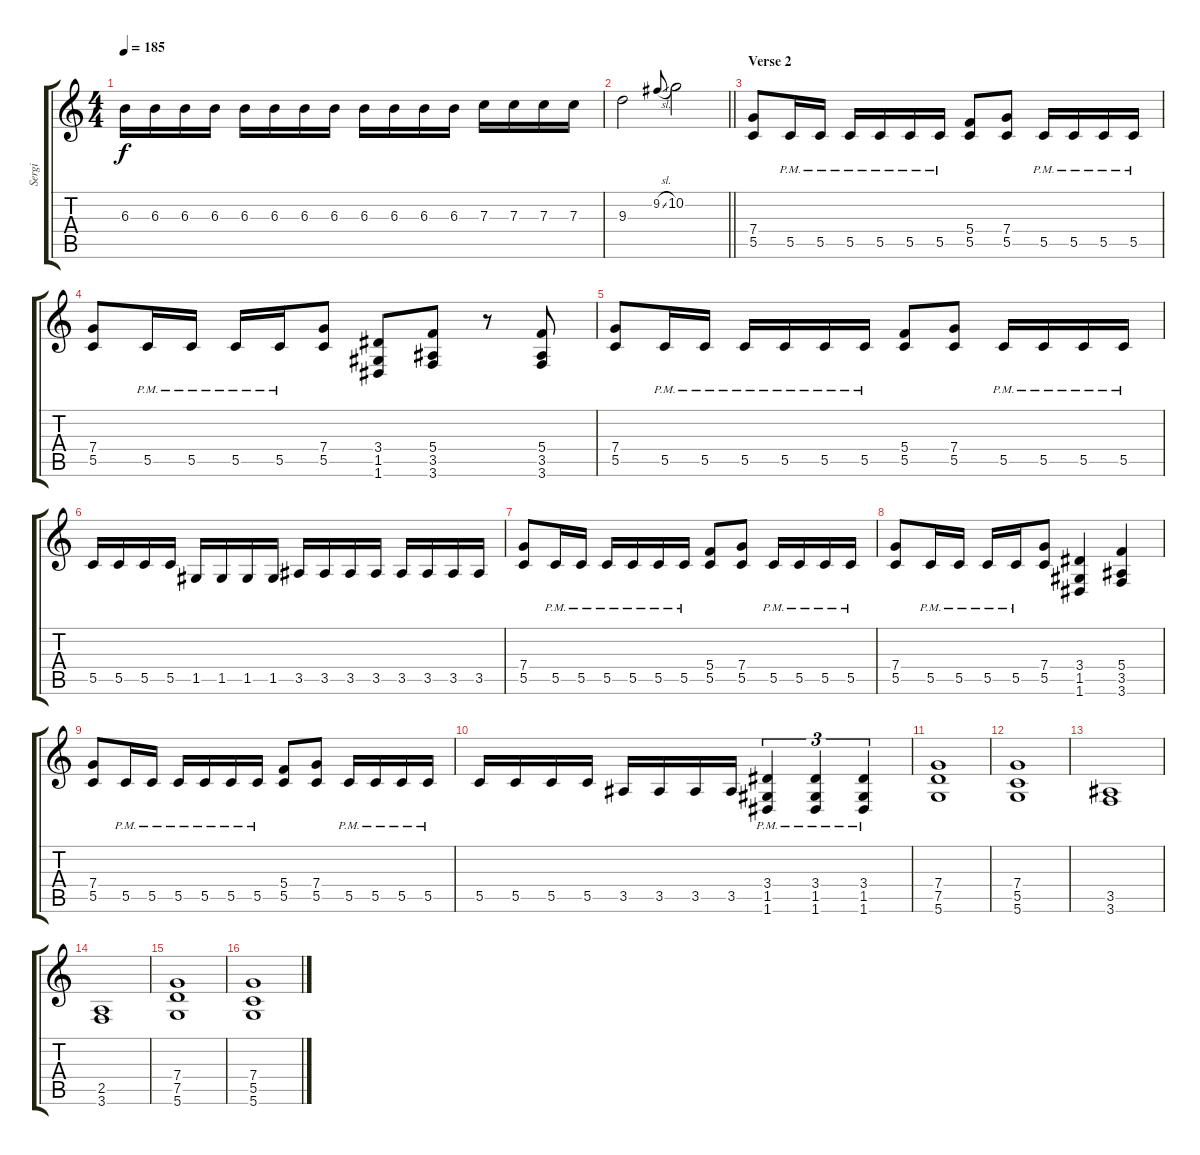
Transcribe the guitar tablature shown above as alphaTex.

\track ("Sergi" "Sergi") {instrument distortionguitar}
\staff {score tabs}
\tuning (D4 A3 F3 C3 G2 D2) {hide}
\ts (4 4)
\tempo 185
\clef g2
\ks c
6.3.16{dy f} 6.3.16 6.3.16 6.3.16 6.3.16 6.3.16 6.3.16 6.3.16 6.3.16 6.3.16 6.3.16 6.3.16 7.3.16 7.3.16 7.3.16 7.3.16 |
\barLineRight lightlight
9.3.2 9.2{sl}.8{gr onbeat} 10.2.2 |
\section ("" "Verse 2")
(7.4 5.5).8 5.5{pm}.16 5.5{pm}.16 5.5{pm}.16 5.5{pm}.16 5.5{pm}.16 5.5{pm}.16 (5.4 5.5).8 (7.4 5.5).8 5.5{pm}.16 5.5{pm}.16 5.5{pm}.16 5.5{pm}.16 |
(7.4 5.5).8 5.5{pm}.16 5.5{pm}.16 5.5{pm}.16 5.5{pm}.16 (7.4 5.5).8 (3.4 1.5 1.6).8 (5.4 3.5 3.6).8 r.8 (5.4 3.5 3.6).8 |
(7.4 5.5).8 5.5{pm}.16 5.5{pm}.16 5.5{pm}.16 5.5{pm}.16 5.5{pm}.16 5.5{pm}.16 (5.4 5.5).8 (7.4 5.5).8 5.5{pm}.16 5.5{pm}.16 5.5{pm}.16 5.5{pm}.16 |
5.5.16 5.5.16 5.5.16 5.5.16 1.5.16 1.5.16 1.5.16 1.5.16 3.5.16 3.5.16 3.5.16 3.5.16 3.5.16 3.5.16 3.5.16 3.5.16 |
(7.4 5.5).8 5.5{pm}.16 5.5{pm}.16 5.5{pm}.16 5.5{pm}.16 5.5{pm}.16 5.5{pm}.16 (5.4 5.5).8 (7.4 5.5).8 5.5{pm}.16 5.5{pm}.16 5.5{pm}.16 5.5{pm}.16 |
(7.4 5.5).8 5.5{pm}.16 5.5{pm}.16 5.5{pm}.16 5.5{pm}.16 (7.4 5.5).8 (3.4 1.5 1.6).4 (5.4 3.5 3.6).4 |
(7.4 5.5).8 5.5{pm}.16 5.5{pm}.16 5.5{pm}.16 5.5{pm}.16 5.5{pm}.16 5.5{pm}.16 (5.4 5.5).8 (7.4 5.5).8 5.5{pm}.16 5.5{pm}.16 5.5{pm}.16 5.5{pm}.16 |
5.5.16 5.5.16 5.5.16 5.5.16 3.5.16 3.5.16 3.5.16 3.5.16 (3.4{pm} 1.5{pm} 1.6{pm}).4{tu (3 2)} (3.4{pm} 1.5{pm} 1.6{pm}).4{tu (3 2)} (3.4{pm} 1.5{pm} 1.6{pm}).4{tu (3 2)} |
(7.4 7.5 5.6).1 |
(7.4 5.5 5.6).1 |
(3.5 3.6).1 |
(2.5 3.6).1 |
(7.4 7.5 5.6).1 |
(7.4 5.5 5.6).1
